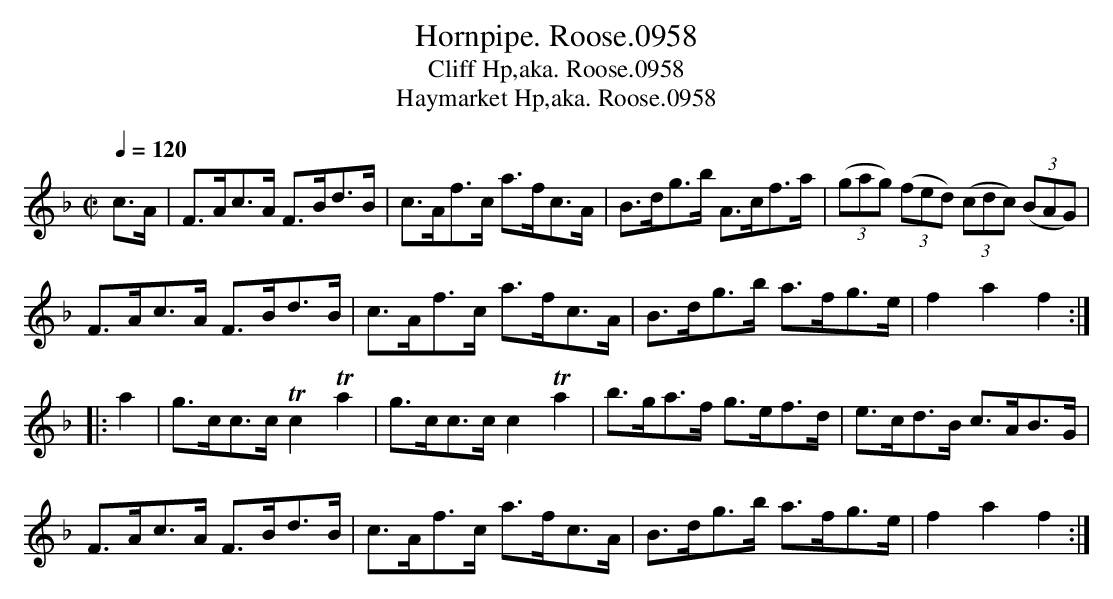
X:1
T:Hornpipe. Roose.0958
T:Cliff Hp,aka. Roose.0958
T:Haymarket Hp,aka. Roose.0958
M:C|
L:1/8
Q:1/4=120
K:F
c>A | F>Ac>A F>Bd>B | c>Af>c a>fc>A | B>dg>b A>cf>a | ((3gag) ((3fed) ((3cdc) ((3BAG) |
F>Ac>A F>Bd>B | c>Af>c a>fc>A | B>dg>b a>fg>e | f2a2 f2 :|
|: a2 | g>cc>c Tc2Ta2 | g>cc>c c2Ta2 | b>ga>f g>ef>d | e>cd>B c>AB>G |
F>Ac>A F>Bd>B | c>Af>c a>fc>A | B>dg>b a>fg>e | f2a2 f2 :|
